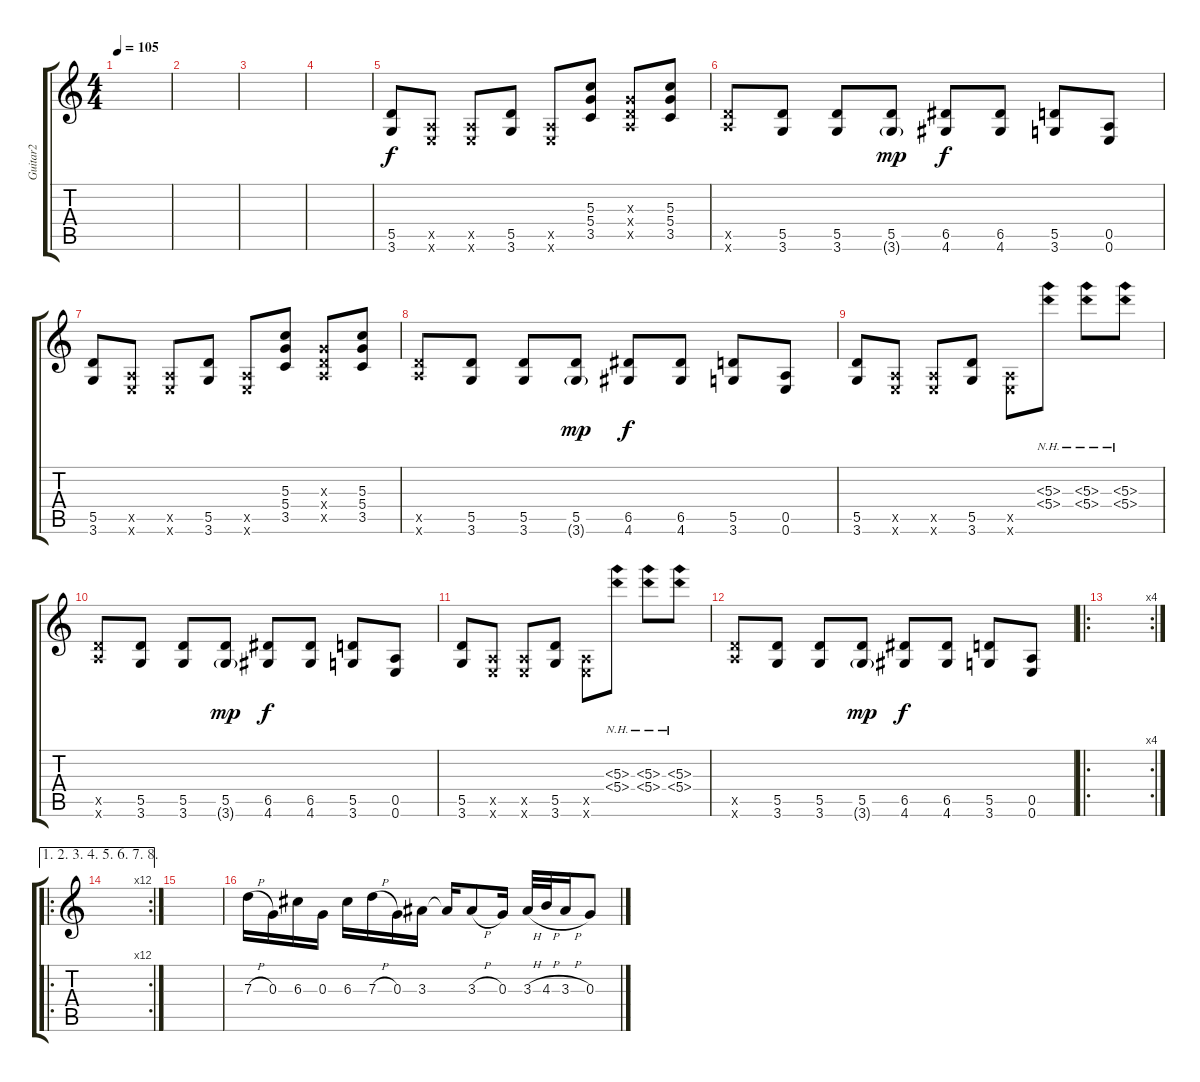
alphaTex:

\track ("Guitar2" "Guitar2") {instrument overdrivenguitar}
\staff {score tabs}
\tuning (E4 B3 G3 D3 A2 E2) {hide}
\ts (4 4)
\tempo 105
\clef g2
\ks c
|
|
|
|
(5.5 3.6).8 (0.5{x} 0.6{x}).8 (0.5{x} 0.6{x}).8 (5.5 3.6).8 (0.5{x} 0.6{x}).8 (5.3 5.4 3.5).8 (0.3{x} 0.4{x} 0.5{x}).8 (5.3 5.4 3.5).8 |
(5.5{x} 5.6{x}).8 (5.5 3.6).8 (5.5 3.6).8 (5.5 3.6{g}).8{dy mp} (6.5 4.6).8{dy f} (6.5 4.6).8 (5.5 3.6).8 (0.5 0.6).8 |
(5.5 3.6).8 (0.5{x} 0.6{x}).8 (0.5{x} 0.6{x}).8 (5.5 3.6).8 (0.5{x} 0.6{x}).8 (5.3 5.4 3.5).8 (0.3{x} 0.4{x} 0.5{x}).8 (5.3 5.4 3.5).8 |
(5.5{x} 5.6{x}).8 (5.5 3.6).8 (5.5 3.6).8 (5.5 3.6{g}).8{dy mp} (6.5 4.6).8{dy f} (6.5 4.6).8 (5.5 3.6).8 (0.5 0.6).8 |
(5.5 3.6).8 (0.5{x} 0.6{x}).8 (0.5{x} 0.6{x}).8 (5.5 3.6).8 (0.5{x} 0.6{x}).8 (5.3{nh} 5.4{nh}).8 (5.3{nh} 5.4{nh}).8 (5.3{nh} 5.4{nh}).8 |
(5.5{x} 5.6{x}).8 (5.5 3.6).8 (5.5 3.6).8 (5.5 3.6{g}).8{dy mp} (6.5 4.6).8{dy f} (6.5 4.6).8 (5.5 3.6).8 (0.5 0.6).8 |
(5.5 3.6).8 (0.5{x} 0.6{x}).8 (0.5{x} 0.6{x}).8 (5.5 3.6).8 (0.5{x} 0.6{x}).8 (5.3{nh} 5.4{nh}).8 (5.3{nh} 5.4{nh}).8 (5.3{nh} 5.4{nh}).8 |
(5.5{x} 5.6{x}).8 (5.5 3.6).8 (5.5 3.6).8 (5.5 3.6{g}).8{dy mp} (6.5 4.6).8{dy f} (6.5 4.6).8 (5.5 3.6).8 (0.5 0.6).8 |
\ro
\rc 4
|
\ae (1 2 3 4 5 6 7 8)
\ro
\rc 12
|
|
7.3{h}.16 0.3.16 6.3.16 0.3.16 6.3.16 7.3{h}.16 0.3.16 3.3.16 3.3{t}.16 3.3{h}.8 0.3.16 3.3{h}.32 4.3{h}.32 3.3{h}.16 0.3.8
